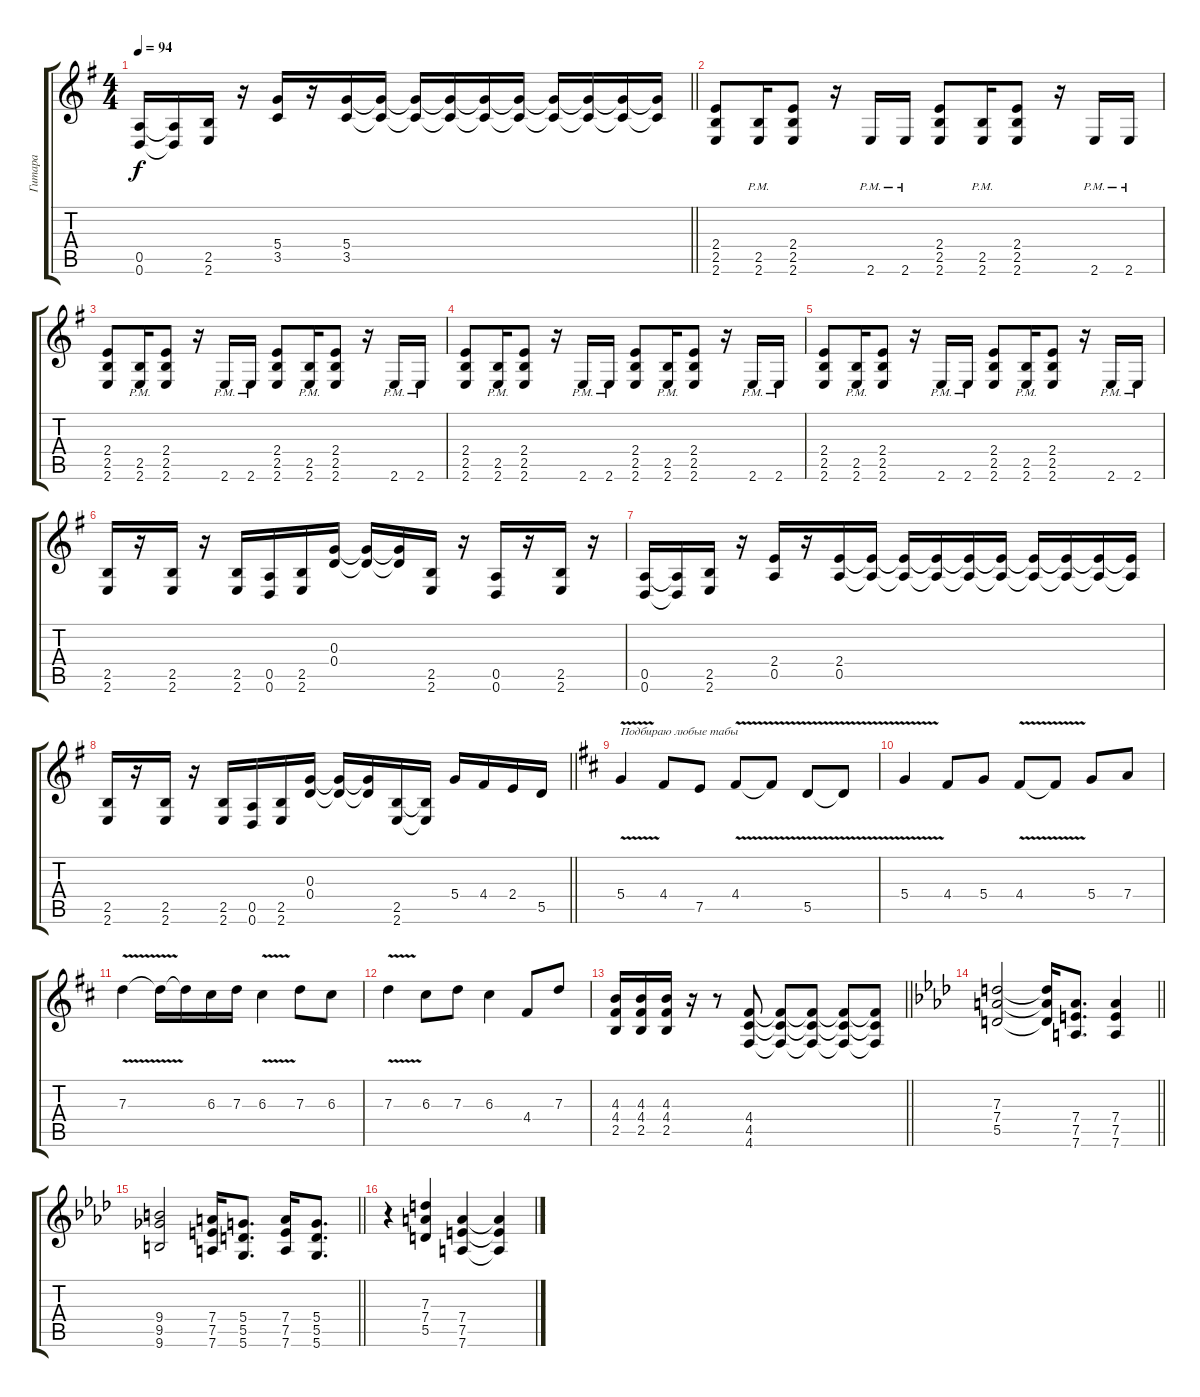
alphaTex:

\track ("Гитара" "Гитара") {instrument distortionguitar}
\staff {score tabs}
\tuning (E4 B3 G3 D3 A2 D2) {hide}
\ts (4 4)
\tempo 94
\clef g2
\barLineRight lightlight
\ks eminor
(0.5 0.6).16{dy f} (0.5{t} 0.6{t}).16 (2.5 2.6).16 r.16 (5.4 3.5).16 r.16 (5.4 3.5).16 (5.4{t} 3.5{t}).16 (5.4{t} 3.5{t}).16 (5.4{t} 3.5{t}).16 (5.4{t} 3.5{t}).16 (5.4{t} 3.5{t}).16 (5.4{t} 3.5{t}).16 (5.4{t} 3.5{t}).16 (5.4{t} 3.5{t}).16 (5.4{t} 3.5{t}).16 |
\section ("" "")
(2.4 2.5 2.6).8 (2.5{pm} 2.6{pm}).16 (2.4 2.5 2.6).8 r.16 2.6{pm}.16 2.6{pm}.16 (2.4 2.5 2.6).8 (2.5{pm} 2.6{pm}).16 (2.4 2.5 2.6).8 r.16 2.6{pm}.16 2.6{pm}.16 |
(2.4 2.5 2.6).8 (2.5{pm} 2.6{pm}).16 (2.4 2.5 2.6).8 r.16 2.6{pm}.16 2.6{pm}.16 (2.4 2.5 2.6).8 (2.5{pm} 2.6{pm}).16 (2.4 2.5 2.6).8 r.16 2.6{pm}.16 2.6{pm}.16 |
(2.4 2.5 2.6).8 (2.5{pm} 2.6{pm}).16 (2.4 2.5 2.6).8 r.16 2.6{pm}.16 2.6{pm}.16 (2.4 2.5 2.6).8 (2.5{pm} 2.6{pm}).16 (2.4 2.5 2.6).8 r.16 2.6{pm}.16 2.6{pm}.16 |
(2.4 2.5 2.6).8 (2.5{pm} 2.6{pm}).16 (2.4 2.5 2.6).8 r.16 2.6{pm}.16 2.6{pm}.16 (2.4 2.5 2.6).8 (2.5{pm} 2.6{pm}).16 (2.4 2.5 2.6).8 r.16 2.6{pm}.16 2.6{pm}.16 |
(2.5 2.6).16 r.16 (2.5 2.6).16 r.16 (2.5 2.6).16 (0.5 0.6).16 (2.5 2.6).16 (0.3 0.4).16 (0.3{t} 0.4{t}).16 (0.3{t} 0.4{t}).16 (2.5 2.6).16 r.16 (0.5 0.6).16 r.16 (2.5 2.6).16 r.16 |
(0.5 0.6).16 (0.5{t} 0.6{t}).16 (2.5 2.6).16 r.16 (2.4 0.5).16 r.16 (2.4 0.5).16 (2.4{t} 0.5{t}).16 (2.4{t} 0.5{t}).16 (2.4{t} 0.5{t}).16 (2.4{t} 0.5{t}).16 (2.4{t} 0.5{t}).16 (2.4{t} 0.5{t}).16 (2.4{t} 0.5{t}).16 (2.4{t} 0.5{t}).16 (2.4{t} 0.5{t}).16 |
\barLineRight lightlight
(2.5 2.6).16 r.16 (2.5 2.6).16 r.16 (2.5 2.6).16 (0.5 0.6).16 (2.5 2.6).16 (0.3 0.4).16 (0.3{t} 0.4{t}).16 (0.3{t} 0.4{t}).16 (2.5 2.6).16 (2.5{t} 2.6{t}).16 5.4.16 4.4.16 2.4.16 5.5.16 |
\section ("" "")
\ks bminor
5.4{v}.4{txt "Подбираю любые табы"} 4.4.8 7.5.8 4.4{v}.8 4.4{t}.8 5.5{v}.8 5.5{t}.8 |
5.4{v}.4 4.4.8 5.4.8 4.4{v}.8 4.4{t}.8 5.4.8 7.4.8 |
7.3{v}.4 7.3{t}.16 7.3{t}.16 6.3.16 7.3.16 6.3{v}.4 7.3.8 6.3.8 |
7.3{v}.4 6.3.8 7.3.8 6.3.4 4.4.8 7.3.8 |
\barLineRight lightlight
(4.3 4.4 2.5).16 (4.3 4.4 2.5).16 (4.3 4.4 2.5).16 r.16 r.8 (4.4 4.5 4.6).8 (4.4{t} 4.5{t} 4.6{t}).8 (4.4{t} 4.5{t} 4.6{t}).8 (4.4{t} 4.5{t} 4.6{t}).8 (4.4{t} 4.5{t} 4.6{t}).8 |
\section ("" "")
\barLineRight lightlight
\ks fminor
(7.3 7.4 5.5).2 (7.3{t} 7.4{t} 5.5{t}).16 (7.4 7.5 7.6).8{d} (7.4 7.5 7.6).4 |
\barLineRight lightlight
(9.4 9.5 9.6).2 (7.4 7.5 7.6).16 (5.4 5.5 5.6).8{d} (7.4 7.5 7.6).16 (5.4 5.5 5.6).8{d} |
r.4 (7.3 7.4 5.5).4 (7.4 7.5 7.6).4 (7.4{t} 7.5{t} 7.6{t}).4
